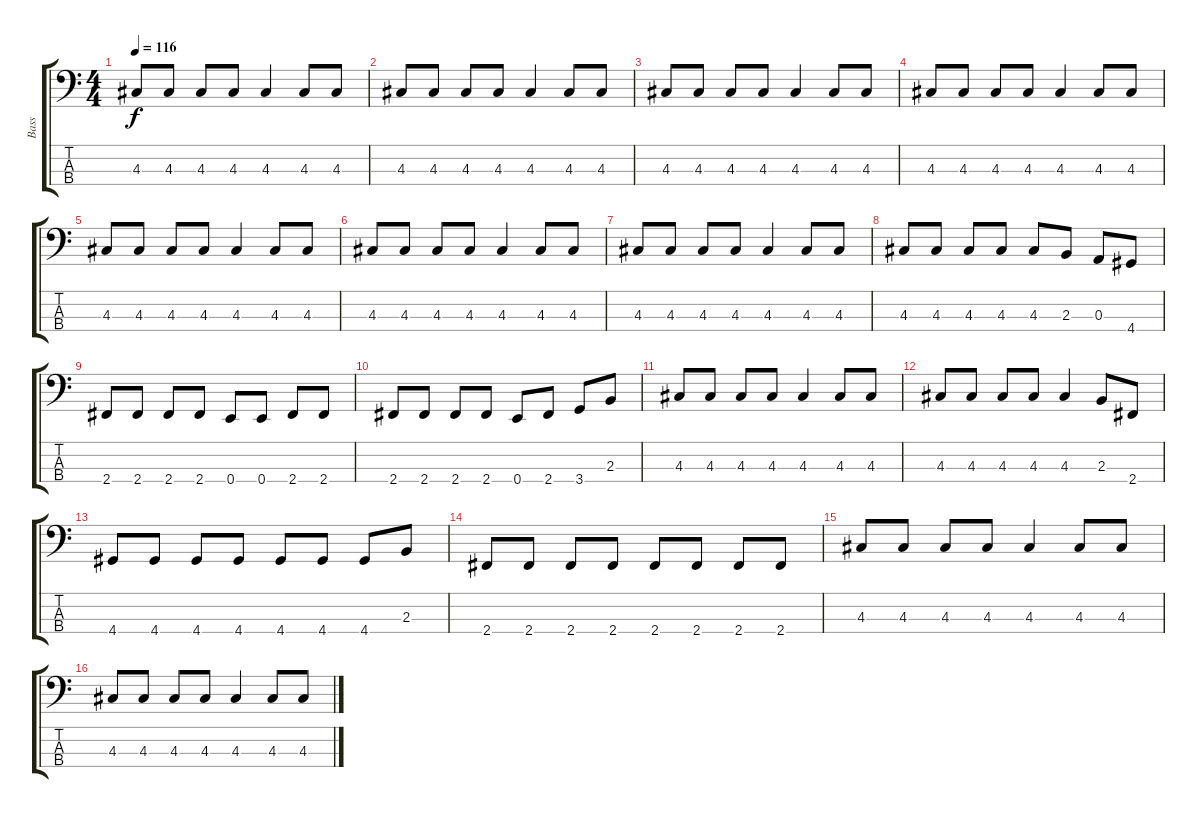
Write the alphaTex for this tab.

\track ("Bass" "Bass") {instrument electricbassfinger}
\staff {score tabs}
\tuning (G2 D2 A1 E1) {hide}
\ts (4 4)
\tempo 116
\clef f4
\ks c
4.3.8{dy f instrument electricbassfinger} 4.3.8 4.3.8 4.3.8 4.3.4 4.3.8 4.3.8 |
4.3.8 4.3.8 4.3.8 4.3.8 4.3.4 4.3.8 4.3.8 |
4.3.8 4.3.8 4.3.8 4.3.8 4.3.4 4.3.8 4.3.8 |
4.3.8 4.3.8 4.3.8 4.3.8 4.3.4 4.3.8 4.3.8 |
4.3.8 4.3.8 4.3.8 4.3.8 4.3.4 4.3.8 4.3.8 |
4.3.8 4.3.8 4.3.8 4.3.8 4.3.4 4.3.8 4.3.8 |
4.3.8 4.3.8 4.3.8 4.3.8 4.3.4 4.3.8 4.3.8 |
4.3.8 4.3.8 4.3.8 4.3.8 4.3.8 2.3.8 0.3.8 4.4.8 |
2.4.8 2.4.8 2.4.8 2.4.8 0.4.8 0.4.8 2.4.8 2.4.8 |
2.4.8 2.4.8 2.4.8 2.4.8 0.4.8 2.4.8 3.4.8 2.3.8 |
4.3.8 4.3.8 4.3.8 4.3.8 4.3.4 4.3.8 4.3.8 |
4.3.8 4.3.8 4.3.8 4.3.8 4.3.4 2.3.8 2.4.8 |
4.4.8 4.4.8 4.4.8 4.4.8 4.4.8 4.4.8 4.4.8 2.3.8 |
2.4.8 2.4.8 2.4.8 2.4.8 2.4.8 2.4.8 2.4.8 2.4.8 |
4.3.8 4.3.8 4.3.8 4.3.8 4.3.4 4.3.8 4.3.8 |
4.3.8 4.3.8 4.3.8 4.3.8 4.3.4 4.3.8 4.3.8
